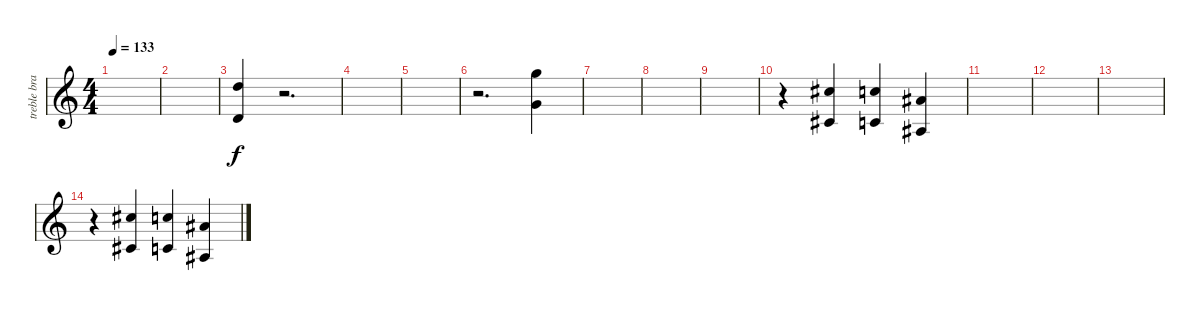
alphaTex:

\track ("treble brass" "treble bra") {instrument brasssection}
\staff {score}
\tuning (E4 B3 G3 D3 A2 E2) {hide}
\ts (4 4)
\tempo 133
\clef g2
\ks c
|
|
(10.1 3.2).4{volume 14} r.2{d} |
|
|
r.2{d} (3.1 20.2).4 |
|
|
|
r.4 (9.1 2.2).4 (8.1 1.2).4 (6.1 3.3).4 |
|
|
|
r.4 (9.1 2.2).4 (8.1 1.2).4 (6.1 3.3).4
